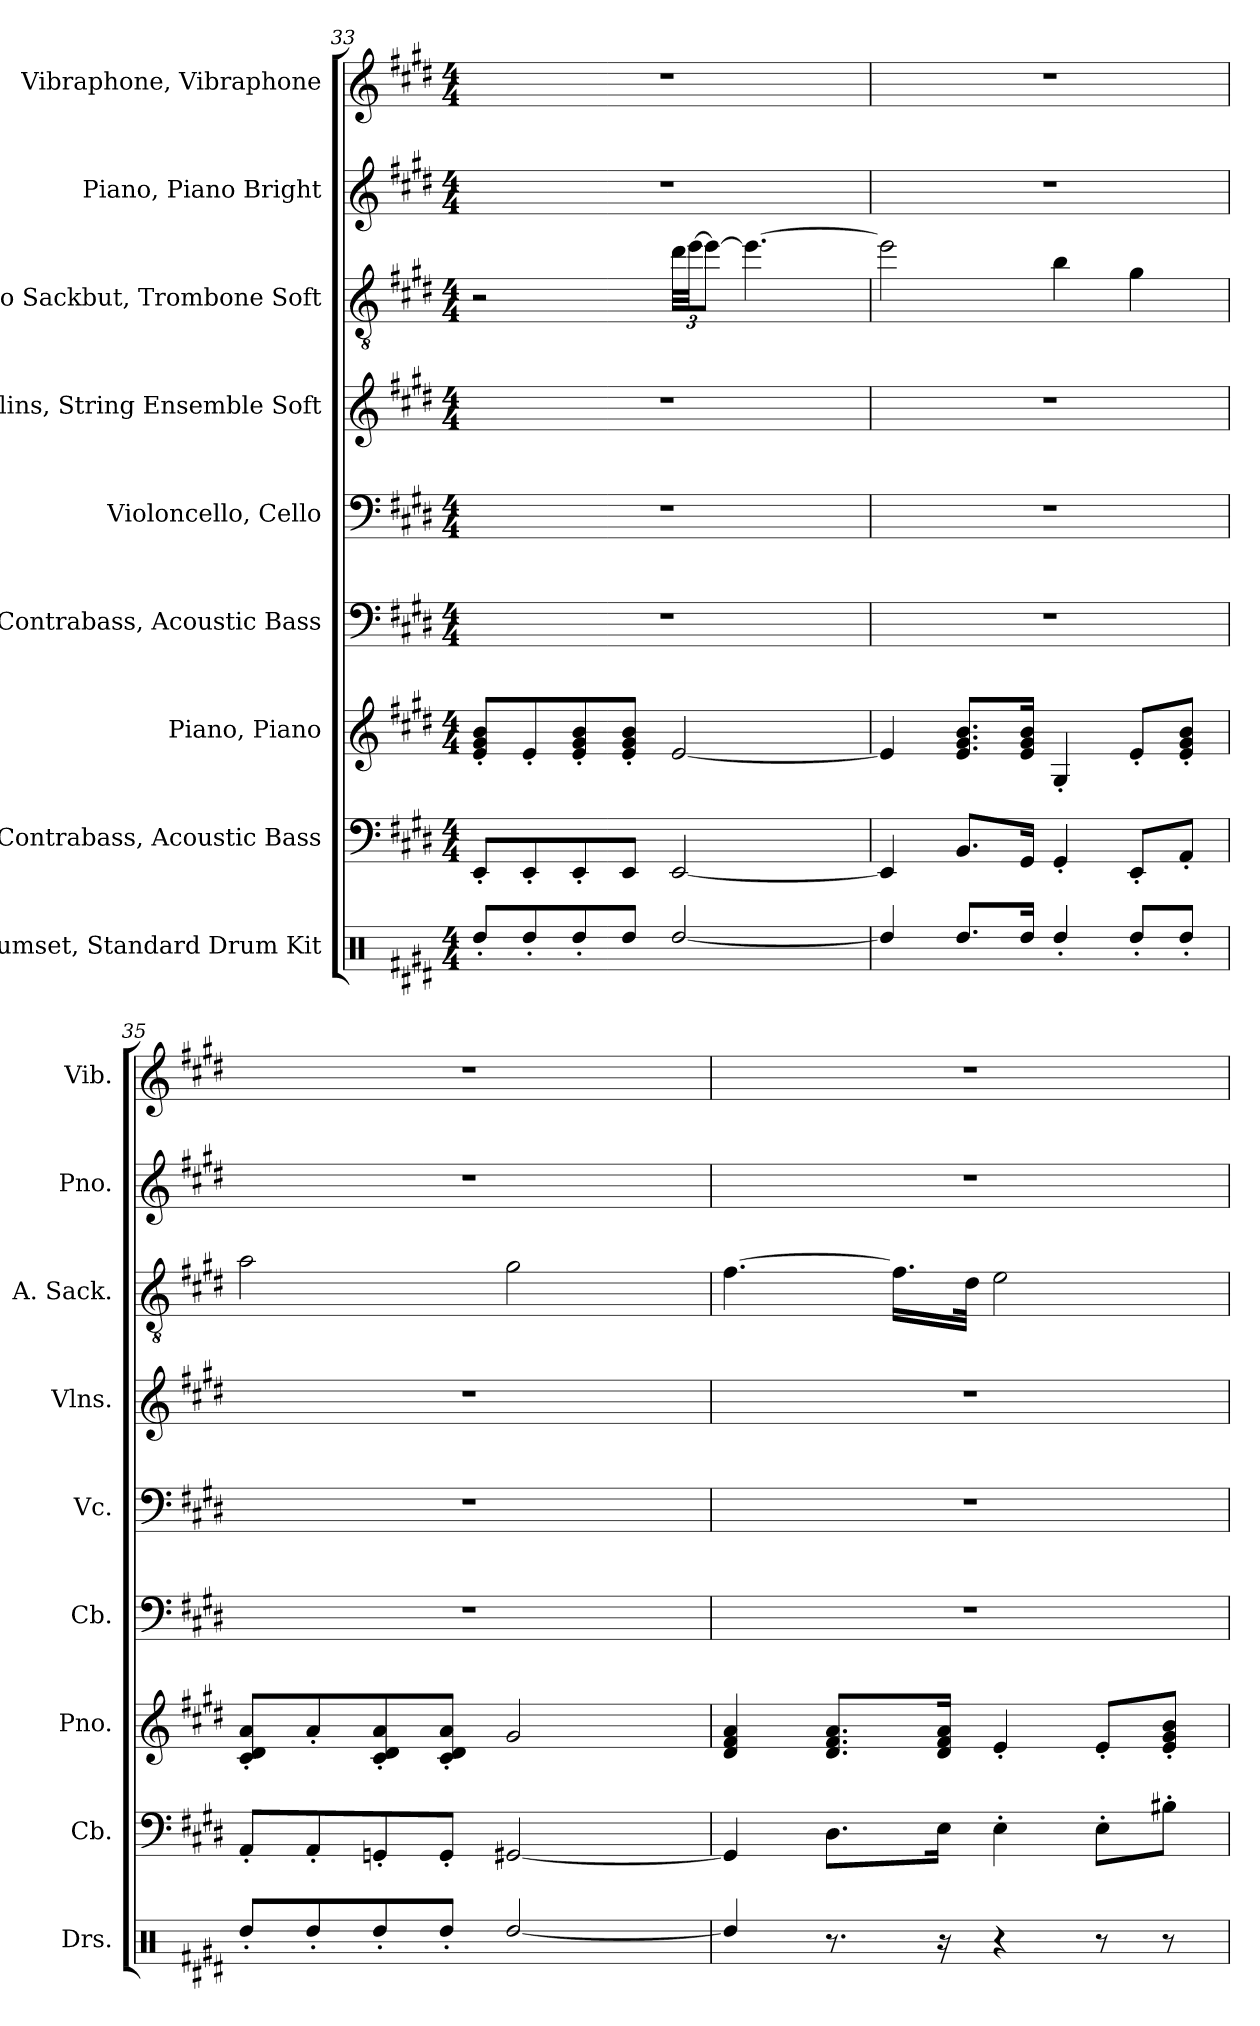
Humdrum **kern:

**kern	**kern	**kern	**kern	**kern	**kern	**kern	**kern	**kern
*part9	*part8	*part7	*part6	*part5	*part4	*part3	*part2	*part1
*staff9	*staff8	*staff7	*staff6	*staff5	*staff4	*staff3	*staff2	*staff1
*I"Drumset, Standard Drum Kit	*I"Contrabass, Acoustic Bass	*I"Piano, Piano	*I"Contrabass, Acoustic Bass	*I"Violoncello, Cello	*I"Violins, String Ensemble Soft	*I"Alto Sackbut, Trombone Soft	*I"Piano, Piano Bright	*I"Vibraphone, Vibraphone
*I'Drs.	*I'Cb.	*I'Pno.	*I'Cb.	*I'Vc.	*I'Vlns.	*I'A. Sack.	*I'Pno.	*I'Vib.
*clefX	*clefF4	*clefG2	*clefF4	*clefF4	*clefG2	*clefGv2	*clefG2	*clefG2
*	*ITrd7c12	*	*ITrd7c12	*	*	*	*	*
*k[f#c#g#d#]	*k[f#c#g#d#]	*k[f#c#g#d#]	*k[f#c#g#d#]	*k[f#c#g#d#]	*k[f#c#g#d#]	*k[f#c#g#d#]	*k[f#c#g#d#]	*k[f#c#g#d#]
*M4/4	*M4/4	*M4/4	*M4/4	*M4/4	*M4/4	*M4/4	*M4/4	*M4/4
=33	=33	=33	=33	=33	=33	=33	=33	=33
*^	*	*	*	*	*	*	*	*
8Rdd'/L	4R\	8EEE'/L	8e/' 8g#/' 8b/'L	1r	1r	1r	2r	1r	1r
8Rdd'/	.	8EEE'/	8e'/	.	.	.	.	.	.
8Rdd'/	4R\	8EEE'/	8e/' 8g#/' 8b/'	.	.	.	.	.	.
8Rdd/J	.	8EEE/J	8e/' 8g#/' 8b/'J	.	.	.	.	.	.
*	*	*	*	*	*	*	*Xbrackettup	*	*
[2Rdd/	4R\	[2EEE/	[2e/	.	.	.	48dd#\LLL	.	.
.	.	.	.	.	.	.	[48ee\JJ	.	.
.	.	.	.	.	.	.	12ee\J_	.	.
.	.	.	.	.	.	.	4.ee\_	.	.
.	4R\	.	.	.	.	.	.	.	.
=34	=34	=34	=34	=34	=34	=34	=34	=34	=34
4Rdd/]	4R\	4EEE/]	4e/]	1r	1r	1r	2ee\]	1r	1r
8.Rdd/L	4R\	8.BBB/L	8.e/ 8.g#/ 8.b/L	.	.	.	.	.	.
16Rdd/Jk	.	16GGG#/Jk	16e/ 16g#/ 16b/Jk	.	.	.	.	.	.
4Rdd'/	4R\	4GGG#'/	4G#'/	.	.	.	4b\	.	.
8Rdd'/L	4R\	8EEE'/L	8e'/L	.	.	.	4g#\	.	.
8Rdd'/J	.	8AAA'/J	8e/' 8g#/' 8b/'J	.	.	.	.	.	.
=35	=35	=35	=35	=35	=35	=35	=35	=35	=35
8Rdd'/L	4R\	8AAA'/L	8c#/' 8d#/' 8a/'L	1r	1r	1r	2a\	1r	1r
8Rdd'/	.	8AAA'/	8a'/	.	.	.	.	.	.
8Rdd'/	4R\	8GGGn'/	8c#/' 8d#/' 8a/'	.	.	.	.	.	.
8Rdd'/J	.	8GGG'/J	8c#/' 8d#/' 8a/'J	.	.	.	.	.	.
[2Rdd/	4R\	[2GGG#X/	2g#/	.	.	.	2g#\	.	.
.	4R\	.	.	.	.	.	.	.	.
!!LO:PB:g=z
=36	=36	=36	=36	=36	=36	=36	=36	=36	=36
4Rdd/]	4R\	4GGG#/]	4d#/ 4f#/ 4a/	1r	1r	1r	[4.f#\	1r	1r
8.r	4R\	8.DD#\L	8.d#/ 8.f#/ 8.a/L	.	.	.	.	.	.
.	.	.	.	.	.	.	16.f#\LL]	.	.
16r	.	16EE\Jk	16d#/ 16f#/ 16a/Jk	.	.	.	.	.	.
.	.	.	.	.	.	.	32d#\JJk	.	.
4r	4R\	4EE'\	4e'/	.	.	.	2e\	.	.
8r	4R\	8EE'\L	8e'/L	.	.	.	.	.	.
8r	.	8BB#X'\J	8e/' 8g#/' 8b/'J	.	.	.	.	.	.
*v	*v	*	*	*	*	*	*	*	*
=	=	=	=	=	=	=	=	=
*-	*-	*-	*-	*-	*-	*-	*-	*-
